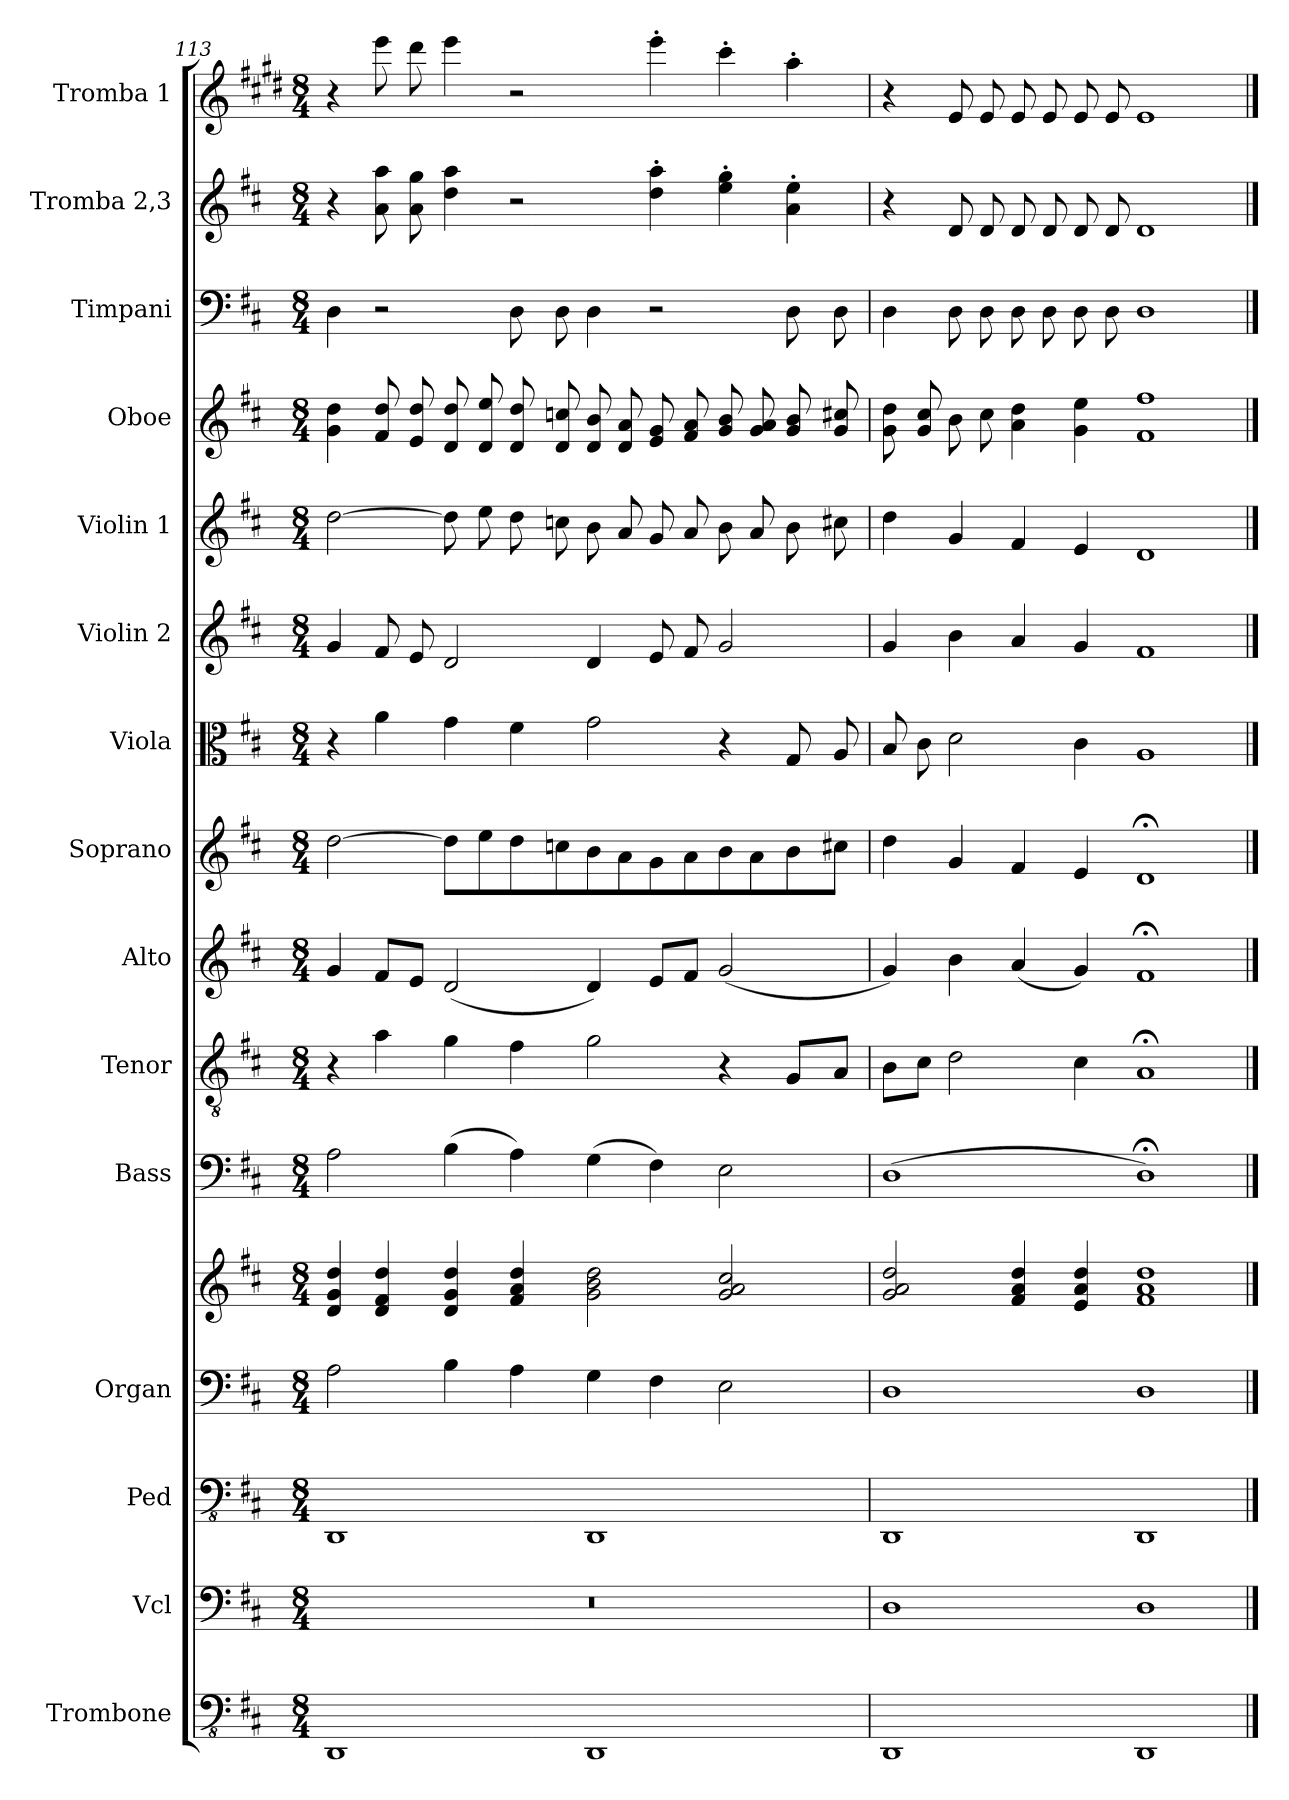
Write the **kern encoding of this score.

**kern	**kern	**kern	**kern	**kern	**kern	**kern	**kern	**kern	**kern	**kern	**kern	**kern	**kern	**kern	**kern
*part15	*part14	*part13	*part12	*part12	*part11	*part10	*part9	*part8	*part7	*part6	*part5	*part4	*part3	*part2	*part1
*staff16	*staff15	*staff14	*staff13	*staff12	*staff11	*staff10	*staff9	*staff8	*staff7	*staff6	*staff5	*staff4	*staff3	*staff2	*staff1
*I"Trombone	*I"Vcl	*I"Ped	*I"Organ	*	*I"Bass	*I"Tenor	*I"Alto	*I"Soprano	*I"Viola	*I"Violin 2	*I"Violin 1	*I"Oboe	*I"Timpani	*I"Tromba 2,3	*I"Tromba 1
*I'Trb	*	*	*	*	*	*	*	*I'S	*	*	*	*I'Ob	*I'Timp	*	*
*clefFv4	*clefF4	*clefFv4	*clefF4	*clefG2	*clefF4	*clefGv2	*clefG2	*clefG2	*clefC3	*clefG2	*clefG2	*clefG2	*clefF4	*clefG2	*clefG2
*	*	*	*	*	*	*	*	*	*	*	*	*	*	*	*ITrd1c2
*k[f#c#]	*k[f#c#]	*k[f#c#]	*k[f#c#]	*k[f#c#]	*k[f#c#]	*k[f#c#]	*k[f#c#]	*k[f#c#]	*k[f#c#]	*k[f#c#]	*k[f#c#]	*k[f#c#]	*k[f#c#]	*k[f#c#]	*k[f#c#]
*M8/4	*M8/4	*M8/4	*M8/4	*M8/4	*M8/4	*M8/4	*M8/4	*M8/4	*M8/4	*M8/4	*M8/4	*M8/4	*M8/4	*M8/4	*M8/4
=113	=113	=113	=113	=113	=113	=113	=113	=113	=113	=113	=113	=113	=113	=113	=113
1DDD	0r	1DDD	2A\	4d/ 4g/ 4dd/	2A\	4r	4g/	[2dd\	4r	4g/	[2dd\	4g\ 4dd\	4D\	4r	4r
.	.	.	.	4d/ 4f#/ 4dd/	.	4a\	8f#/L	.	4a\	8f#/	.	8f#/ 8dd/	2r	8a\ 8aa\	8ddd\
.	.	.	.	.	.	.	8e/J	.	.	8e/	.	8e/ 8dd/	.	8a\ 8gg\	8ccc#\
.	.	.	4B\	4d/ 4g/ 4dd/	(4B\	4g\	(2d/	8dd\L]	4g\	2d/	8dd\]	8d/ 8dd/	.	4dd\ 4aa\	4ddd\
.	.	.	.	.	.	.	.	8ee\	.	.	8ee\	8d/ 8ee/	.	.	.
.	.	.	4A\	4f#/ 4a/ 4dd/	4A\)	4f#\	.	8dd\	4f#\	.	8dd\	8d/ 8dd/	8D\	2r	2r
.	.	.	.	.	.	.	.	8ccn\	.	.	8ccn\	8d/ 8ccn/	8D\	.	.
1DDD	.	1DDD	4G\	2g\ 2b\ 2dd\	(4G\	2g\	4d/)	8b\	2g\	4d/	8b\	8d/ 8b/	4D\	.	.
.	.	.	.	.	.	.	.	8a\	.	.	8a/	8d/ 8a/	.	.	.
.	.	.	4F#\	.	4F#\)	.	8e/L	8g\	.	8e/	8g/	8e/ 8g/	2r	4dd\' 4aa\'	4ddd'\
.	.	.	.	.	.	.	8f#/J	8a\	.	8f#/	8a/	8f#/ 8a/	.	.	.
.	.	.	2E\	2g/ 2a/ 2cc#/	2E\	4r	(2g/	8b\	4r	2g/	8b\	8g/ 8b/	.	4ee\' 4gg\'	4bb'\
.	.	.	.	.	.	.	.	8a\	.	.	8a/	8g/ 8a/	.	.	.
.	.	.	.	.	.	8G/L	.	8b\	8G/	.	8b\	8g/ 8b/	8D\	4a\' 4ee\'	4gg'\
.	.	.	.	.	.	8A/J	.	8cc#X\J	8A/	.	8cc#X\	8g/ 8cc#X/	8D\	.	.
=114	=114	=114	=114	=114	=114	=114	=114	=114	=114	=114	=114	=114	=114	=114	=114
1DDD	1D	1DDD	1D	2g/ 2a/ 2dd/	(1D	8B\L	4g/)	4dd\	8B/	4g/	4dd\	8g\ 8dd\	4D\	4r	4r
.	.	.	.	.	.	8c#\J	.	.	8c#\	.	.	8g/ 8cc#/	.	.	.
.	.	.	.	.	.	2d\	4b\	4g/	2d\	4b\	4g/	8b\	8D\	8d/	8d/
.	.	.	.	.	.	.	.	.	.	.	.	8cc#\	8D\	8d/	8d/
.	.	.	.	4f#/ 4a/ 4dd/	.	.	(4a/	4f#/	.	4a/	4f#/	4a\ 4dd\	8D\	8d/	8d/
.	.	.	.	.	.	.	.	.	.	.	.	.	8D\	8d/	8d/
.	.	.	.	4e/ 4a/ 4dd/	.	4c#\	4g/)	4e/	4c#\	4g/	4e/	4g\ 4ee\	8D\	8d/	8d/
.	.	.	.	.	.	.	.	.	.	.	.	.	8D\	8d/	8d/
1DDD	1D	1DDD	1D	1f# 1a 1dd	1D;<)	1A;<	1f#;<	1d;<	1A	1f#	1d	1f# 1ff#	1D	1d	1d
==	==	==	==	==	==	==	==	==	==	==	==	==	==	==	==
*-	*-	*-	*-	*-	*-	*-	*-	*-	*-	*-	*-	*-	*-	*-	*-
